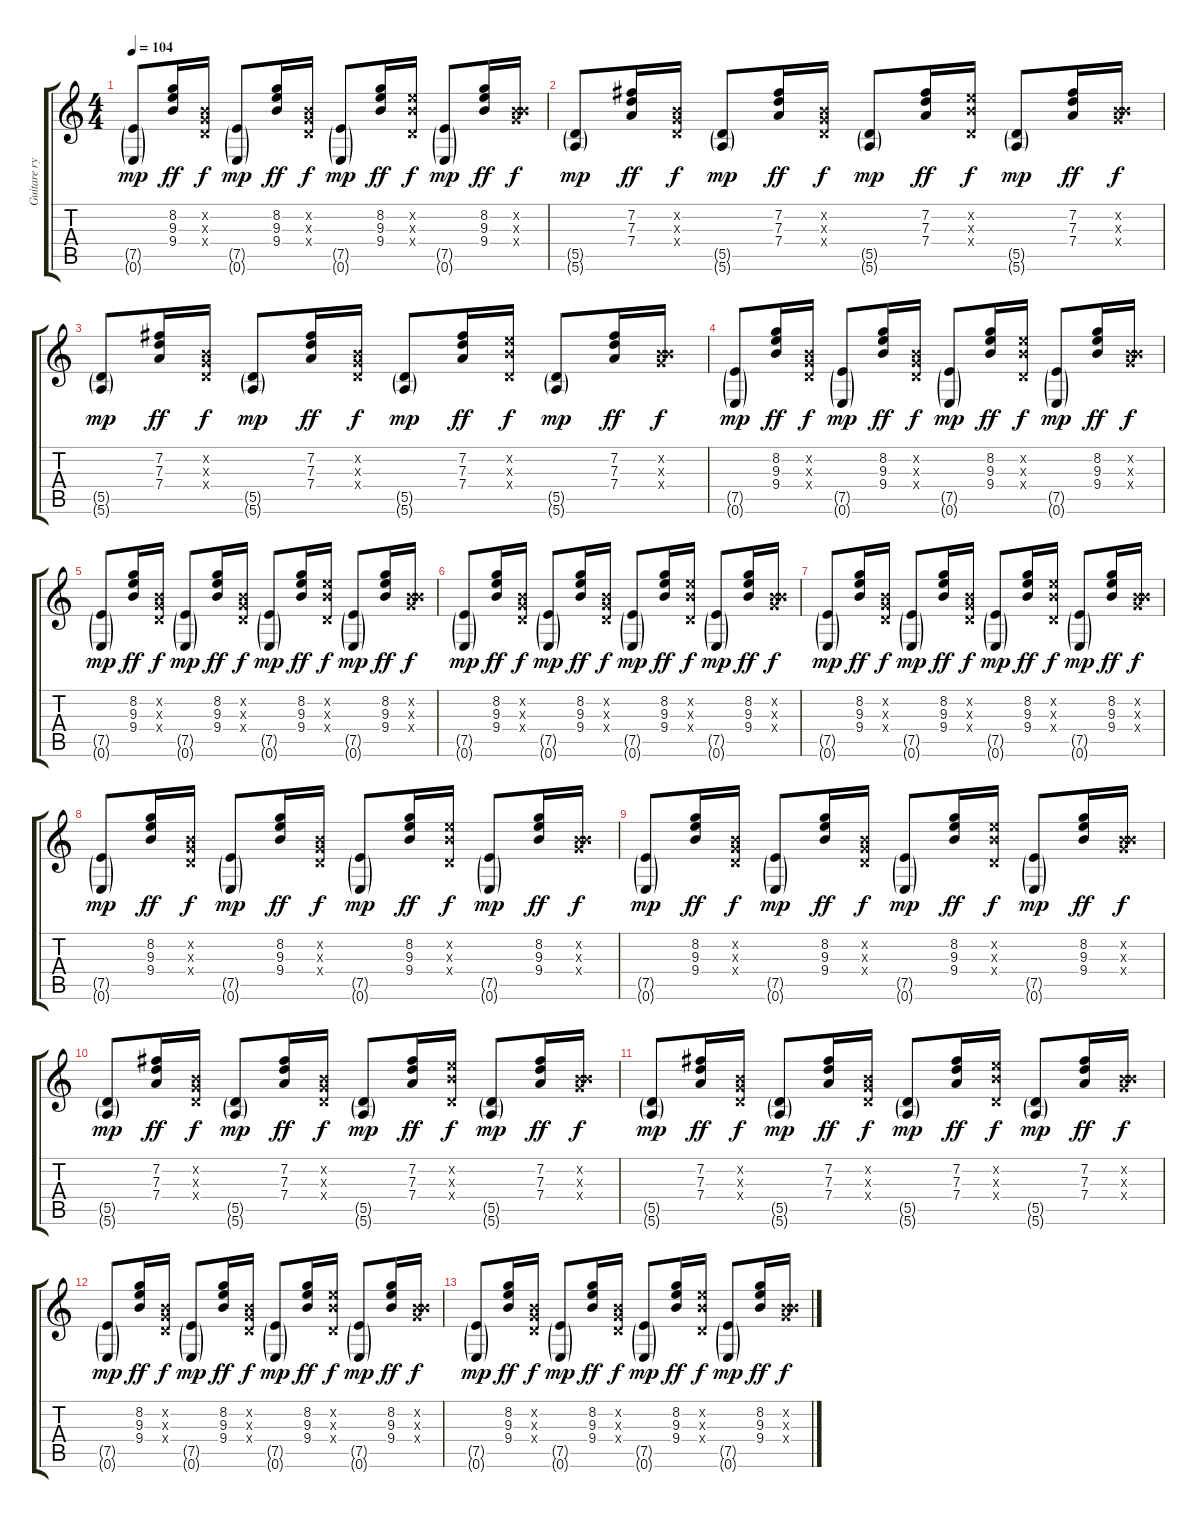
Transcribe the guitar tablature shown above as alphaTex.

\track ("Guitare ryhtmique" "Guitare ry") {instrument acousticguitarnylon}
\staff {score tabs}
\tuning (E4 B3 G3 D3 A2 E2) {hide}
\ts (4 4)
\tempo 104
\clef g2
\ks c
(7.5{g} 0.6{g}).8{dy mp} (8.2 9.3 9.4).16{dy ff} (0.2{x} 0.3{x} 0.4{x}).16{dy f} (7.5{g} 0.6{g}).8{dy mp} (8.2 9.3 9.4).16{dy ff} (0.2{x} 0.3{x} 0.4{x}).16{dy f} (7.5{g} 0.6{g}).8{dy mp} (8.2 9.3 9.4).16{dy ff} (0.2{x} 9.3{x} 0.4{x}).16{dy f} (7.5{g} 0.6{g}).8{dy mp} (8.2 9.3 9.4).16{dy ff} (0.2{x} 0.3{x} 9.4{x}).16{dy f} |
(5.5{g} 5.6{g}).8{dy mp} (7.2 7.3 7.4).16{dy ff} (0.2{x} 0.3{x} 0.4{x}).16{dy f} (5.5{g} 5.6{g}).8{dy mp} (7.2 7.3 7.4).16{dy ff} (0.2{x} 0.3{x} 0.4{x}).16{dy f} (5.5{g} 5.6{g}).8{dy mp} (7.2 7.3 7.4).16{dy ff} (0.2{x} 9.3{x} 0.4{x}).16{dy f} (5.5{g} 5.6{g}).8{dy mp} (7.2 7.3 7.4).16{dy ff} (0.2{x} 0.3{x} 9.4{x}).16{dy f} |
(5.5{g} 5.6{g}).8{dy mp} (7.2 7.3 7.4).16{dy ff} (0.2{x} 0.3{x} 0.4{x}).16{dy f} (5.5{g} 5.6{g}).8{dy mp} (7.2 7.3 7.4).16{dy ff} (0.2{x} 0.3{x} 0.4{x}).16{dy f} (5.5{g} 5.6{g}).8{dy mp} (7.2 7.3 7.4).16{dy ff} (0.2{x} 9.3{x} 0.4{x}).16{dy f} (5.5{g} 5.6{g}).8{dy mp} (7.2 7.3 7.4).16{dy ff} (0.2{x} 0.3{x} 9.4{x}).16{dy f} |
(7.5{g} 0.6{g}).8{dy mp} (8.2 9.3 9.4).16{dy ff} (0.2{x} 0.3{x} 0.4{x}).16{dy f} (7.5{g} 0.6{g}).8{dy mp} (8.2 9.3 9.4).16{dy ff} (0.2{x} 0.3{x} 0.4{x}).16{dy f} (7.5{g} 0.6{g}).8{dy mp} (8.2 9.3 9.4).16{dy ff} (0.2{x} 9.3{x} 0.4{x}).16{dy f} (7.5{g} 0.6{g}).8{dy mp} (8.2 9.3 9.4).16{dy ff} (0.2{x} 0.3{x} 9.4{x}).16{dy f} |
(7.5{g} 0.6{g}).8{dy mp} (8.2 9.3 9.4).16{dy ff} (0.2{x} 0.3{x} 0.4{x}).16{dy f} (7.5{g} 0.6{g}).8{dy mp} (8.2 9.3 9.4).16{dy ff} (0.2{x} 0.3{x} 0.4{x}).16{dy f} (7.5{g} 0.6{g}).8{dy mp} (8.2 9.3 9.4).16{dy ff} (0.2{x} 9.3{x} 0.4{x}).16{dy f} (7.5{g} 0.6{g}).8{dy mp} (8.2 9.3 9.4).16{dy ff} (0.2{x} 0.3{x} 9.4{x}).16{dy f} |
(7.5{g} 0.6{g}).8{dy mp} (8.2 9.3 9.4).16{dy ff} (0.2{x} 0.3{x} 0.4{x}).16{dy f} (7.5{g} 0.6{g}).8{dy mp} (8.2 9.3 9.4).16{dy ff} (0.2{x} 0.3{x} 0.4{x}).16{dy f} (7.5{g} 0.6{g}).8{dy mp} (8.2 9.3 9.4).16{dy ff} (0.2{x} 9.3{x} 0.4{x}).16{dy f} (7.5{g} 0.6{g}).8{dy mp} (8.2 9.3 9.4).16{dy ff} (0.2{x} 0.3{x} 9.4{x}).16{dy f} |
(7.5{g} 0.6{g}).8{dy mp} (8.2 9.3 9.4).16{dy ff} (0.2{x} 0.3{x} 0.4{x}).16{dy f} (7.5{g} 0.6{g}).8{dy mp} (8.2 9.3 9.4).16{dy ff} (0.2{x} 0.3{x} 0.4{x}).16{dy f} (7.5{g} 0.6{g}).8{dy mp} (8.2 9.3 9.4).16{dy ff} (0.2{x} 9.3{x} 0.4{x}).16{dy f} (7.5{g} 0.6{g}).8{dy mp} (8.2 9.3 9.4).16{dy ff} (0.2{x} 0.3{x} 9.4{x}).16{dy f} |
(7.5{g} 0.6{g}).8{dy mp} (8.2 9.3 9.4).16{dy ff} (0.2{x} 0.3{x} 0.4{x}).16{dy f} (7.5{g} 0.6{g}).8{dy mp} (8.2 9.3 9.4).16{dy ff} (0.2{x} 0.3{x} 0.4{x}).16{dy f} (7.5{g} 0.6{g}).8{dy mp} (8.2 9.3 9.4).16{dy ff} (0.2{x} 9.3{x} 0.4{x}).16{dy f} (7.5{g} 0.6{g}).8{dy mp} (8.2 9.3 9.4).16{dy ff} (0.2{x} 0.3{x} 9.4{x}).16{dy f} |
(7.5{g} 0.6{g}).8{dy mp} (8.2 9.3 9.4).16{dy ff} (0.2{x} 0.3{x} 0.4{x}).16{dy f} (7.5{g} 0.6{g}).8{dy mp} (8.2 9.3 9.4).16{dy ff} (0.2{x} 0.3{x} 0.4{x}).16{dy f} (7.5{g} 0.6{g}).8{dy mp} (8.2 9.3 9.4).16{dy ff} (0.2{x} 9.3{x} 0.4{x}).16{dy f} (7.5{g} 0.6{g}).8{dy mp} (8.2 9.3 9.4).16{dy ff} (0.2{x} 0.3{x} 9.4{x}).16{dy f} |
(5.5{g} 5.6{g}).8{dy mp} (7.2 7.3 7.4).16{dy ff} (0.2{x} 0.3{x} 0.4{x}).16{dy f} (5.5{g} 5.6{g}).8{dy mp} (7.2 7.3 7.4).16{dy ff} (0.2{x} 0.3{x} 0.4{x}).16{dy f} (5.5{g} 5.6{g}).8{dy mp} (7.2 7.3 7.4).16{dy ff} (0.2{x} 9.3{x} 0.4{x}).16{dy f} (5.5{g} 5.6{g}).8{dy mp} (7.2 7.3 7.4).16{dy ff} (0.2{x} 0.3{x} 9.4{x}).16{dy f} |
(5.5{g} 5.6{g}).8{dy mp} (7.2 7.3 7.4).16{dy ff} (0.2{x} 0.3{x} 0.4{x}).16{dy f} (5.5{g} 5.6{g}).8{dy mp} (7.2 7.3 7.4).16{dy ff} (0.2{x} 0.3{x} 0.4{x}).16{dy f} (5.5{g} 5.6{g}).8{dy mp} (7.2 7.3 7.4).16{dy ff} (0.2{x} 9.3{x} 0.4{x}).16{dy f} (5.5{g} 5.6{g}).8{dy mp} (7.2 7.3 7.4).16{dy ff} (0.2{x} 0.3{x} 9.4{x}).16{dy f} |
(7.5{g} 0.6{g}).8{dy mp} (8.2 9.3 9.4).16{dy ff} (0.2{x} 0.3{x} 0.4{x}).16{dy f} (7.5{g} 0.6{g}).8{dy mp} (8.2 9.3 9.4).16{dy ff} (0.2{x} 0.3{x} 0.4{x}).16{dy f} (7.5{g} 0.6{g}).8{dy mp} (8.2 9.3 9.4).16{dy ff} (0.2{x} 9.3{x} 0.4{x}).16{dy f} (7.5{g} 0.6{g}).8{dy mp} (8.2 9.3 9.4).16{dy ff} (0.2{x} 0.3{x} 9.4{x}).16{dy f} |
(7.5{g} 0.6{g}).8{dy mp} (8.2 9.3 9.4).16{dy ff} (0.2{x} 0.3{x} 0.4{x}).16{dy f} (7.5{g} 0.6{g}).8{dy mp} (8.2 9.3 9.4).16{dy ff} (0.2{x} 0.3{x} 0.4{x}).16{dy f} (7.5{g} 0.6{g}).8{dy mp} (8.2 9.3 9.4).16{dy ff} (0.2{x} 9.3{x} 0.4{x}).16{dy f} (7.5{g} 0.6{g}).8{dy mp} (8.2 9.3 9.4).16{dy ff} (0.2{x} 0.3{x} 9.4{x}).16{dy f}
